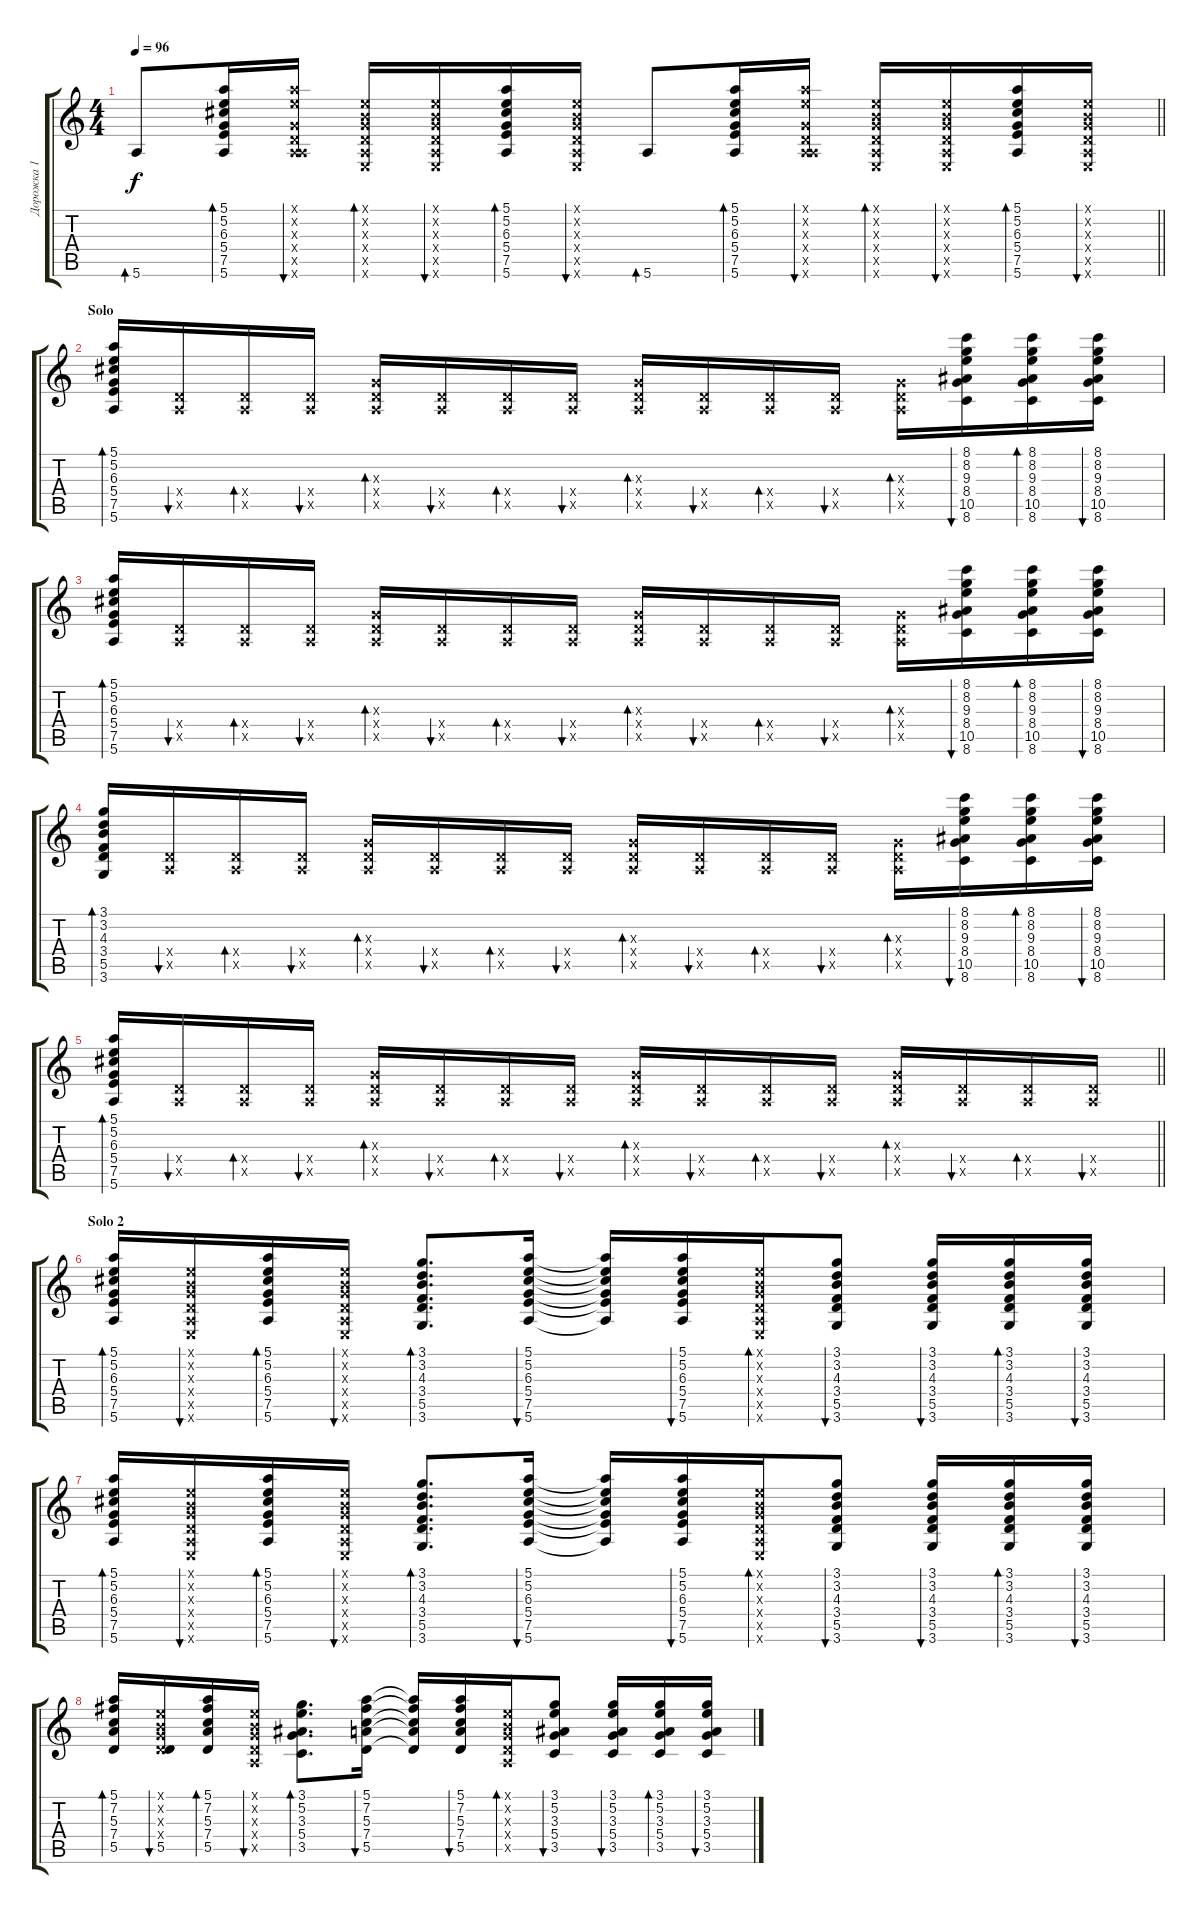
\track ("Дорожка 1" "Дорожка 1") {instrument acousticguitarsteel}
\staff {score tabs}
\tuning (E4 B3 G3 D3 A2 E2) {hide}
\ts (4 4)
\tempo 96
\clef g2
\barLineRight lightlight
\ks c
5.6.8{bd 30 dy f} (5.1 5.2 6.3 5.4 7.5 5.6).16{bd 30} (5.1{x} 5.2{x} 0.3{x} 0.4{x} 0.5{x} 5.6{x}).16{bu 30} (0.1{x} 0.2{x} 0.3{x} 0.4{x} 0.5{x} 0.6{x}).16{bd 30} (0.1{x} 0.2{x} 0.3{x} 0.4{x} 0.5{x} 0.6{x}).16{bu 30} (5.1 5.2 6.3 5.4 7.5 5.6).16{bd 30} (0.1{x} 0.2{x} 0.3{x} 0.4{x} 0.5{x} 0.6{x}).16{bu 30} 5.6.8{bd 30} (5.1 5.2 6.3 5.4 7.5 5.6).16{bd 30} (5.1{x} 5.2{x} 0.3{x} 0.4{x} 0.5{x} 5.6{x}).16{bu 30} (0.1{x} 0.2{x} 0.3{x} 0.4{x} 0.5{x} 0.6{x}).16{bd 30} (0.1{x} 0.2{x} 0.3{x} 0.4{x} 0.5{x} 0.6{x}).16{bu 30} (5.1 5.2 6.3 5.4 7.5 5.6).16{bd 30} (0.1{x} 0.2{x} 0.3{x} 0.4{x} 0.5{x} 0.6{x}).16{bu 30} |
\section ("" "Solo")
(5.1 5.2 6.3 5.4 7.5 5.6).16{bd 60} (0.4{x} 0.5{x}).16{bu 60} (0.4{x} 0.5{x}).16{bd 60} (0.4{x} 0.5{x}).16{bu 60} (0.3{x} 0.4{x} 0.5{x}).16{bd 60} (0.4{x} 0.5{x}).16{bu 60} (0.4{x} 0.5{x}).16{bd 60} (0.4{x} 0.5{x}).16{bu 60} (0.3{x} 0.4{x} 0.5{x}).16{bd 60} (0.4{x} 0.5{x}).16{bu 60} (0.4{x} 0.5{x}).16{bd 60} (0.4{x} 0.5{x}).16{bu 60} (0.3{x} 0.4{x} 0.5{x}).16{bd 60} (8.1 8.2 9.3 8.4 10.5 8.6).16{bu 60} (8.1 8.2 9.3 8.4 10.5 8.6).16{bd 60} (8.1 8.2 9.3 8.4 10.5 8.6).16{bu 60} |
(5.1 5.2 6.3 5.4 7.5 5.6).16{bd 60} (0.4{x} 0.5{x}).16{bu 60} (0.4{x} 0.5{x}).16{bd 60} (0.4{x} 0.5{x}).16{bu 60} (0.3{x} 0.4{x} 0.5{x}).16{bd 60} (0.4{x} 0.5{x}).16{bu 60} (0.4{x} 0.5{x}).16{bd 60} (0.4{x} 0.5{x}).16{bu 60} (0.3{x} 0.4{x} 0.5{x}).16{bd 60} (0.4{x} 0.5{x}).16{bu 60} (0.4{x} 0.5{x}).16{bd 60} (0.4{x} 0.5{x}).16{bu 60} (0.3{x} 0.4{x} 0.5{x}).16{bd 60} (8.1 8.2 9.3 8.4 10.5 8.6).16{bu 60} (8.1 8.2 9.3 8.4 10.5 8.6).16{bd 60} (8.1 8.2 9.3 8.4 10.5 8.6).16{bu 60} |
(3.1 3.2 4.3 3.4 5.5 3.6).16{bd 60} (0.4{x} 0.5{x}).16{bu 60} (0.4{x} 0.5{x}).16{bd 60} (0.4{x} 0.5{x}).16{bu 60} (0.3{x} 0.4{x} 0.5{x}).16{bd 60} (0.4{x} 0.5{x}).16{bu 60} (0.4{x} 0.5{x}).16{bd 60} (0.4{x} 0.5{x}).16{bu 60} (0.3{x} 0.4{x} 0.5{x}).16{bd 60} (0.4{x} 0.5{x}).16{bu 60} (0.4{x} 0.5{x}).16{bd 60} (0.4{x} 0.5{x}).16{bu 60} (0.3{x} 0.4{x} 0.5{x}).16{bd 60} (8.1 8.2 9.3 8.4 10.5 8.6).16{bu 60} (8.1 8.2 9.3 8.4 10.5 8.6).16{bd 60} (8.1 8.2 9.3 8.4 10.5 8.6).16{bu 60} |
\barLineRight lightlight
(5.1 5.2 6.3 5.4 7.5 5.6).16{bd 60} (0.4{x} 0.5{x}).16{bu 60} (0.4{x} 0.5{x}).16{bd 60} (0.4{x} 0.5{x}).16{bu 60} (0.3{x} 0.4{x} 0.5{x}).16{bd 60} (0.4{x} 0.5{x}).16{bu 60} (0.4{x} 0.5{x}).16{bd 60} (0.4{x} 0.5{x}).16{bu 60} (0.3{x} 0.4{x} 0.5{x}).16{bd 60} (0.4{x} 0.5{x}).16{bu 60} (0.4{x} 0.5{x}).16{bd 60} (0.4{x} 0.5{x}).16{bu 60} (0.3{x} 0.4{x} 0.5{x}).16{bd 60} (0.4{x} 0.5{x}).16{bu 60} (0.4{x} 0.5{x}).16{bd 60} (0.4{x} 0.5{x}).16{bu 60} |
\section ("" "Solo 2")
(5.1 5.2 6.3 5.4 7.5 5.6).16{bd 30} (0.1{x} 0.2{x} 0.3{x} 0.4{x} 0.5{x} 0.6{x}).16{bu 30} (5.1 5.2 6.3 5.4 7.5 5.6).16{bd 30} (0.1{x} 0.2{x} 0.3{x} 0.4{x} 0.5{x} 0.6{x}).16{bu 30} (3.1 3.2 4.3 3.4 5.5 3.6).8{d bd 30} (5.1 5.2 6.3 5.4 7.5 5.6).16{bu 60} (5.1{t} 5.2{t} 6.3{t} 5.4{t} 7.5{t} 5.6{t}).16 (5.1 5.2 6.3 5.4 7.5 5.6).16{bu 30} (0.1{x} 0.2{x} 0.3{x} 0.4{x} 0.5{x} 0.6{x}).16{bd 30} (3.1 3.2 4.3 3.4 5.5 3.6).8{bu 30} (3.1 3.2 4.3 3.4 5.5 3.6).16{bu 30} (3.1 3.2 4.3 3.4 5.5 3.6).16{bd 30} (3.1 3.2 4.3 3.4 5.5 3.6).16{bu 30} |
(5.1 5.2 6.3 5.4 7.5 5.6).16{bd 30} (0.1{x} 0.2{x} 0.3{x} 0.4{x} 0.5{x} 0.6{x}).16{bu 30} (5.1 5.2 6.3 5.4 7.5 5.6).16{bd 30} (0.1{x} 0.2{x} 0.3{x} 0.4{x} 0.5{x} 0.6{x}).16{bu 30} (3.1 3.2 4.3 3.4 5.5 3.6).8{d bd 30} (5.1 5.2 6.3 5.4 7.5 5.6).16{bu 60} (5.1{t} 5.2{t} 6.3{t} 5.4{t} 7.5{t} 5.6{t}).16 (5.1 5.2 6.3 5.4 7.5 5.6).16{bu 30} (0.1{x} 0.2{x} 0.3{x} 0.4{x} 0.5{x} 0.6{x}).16{bd 30} (3.1 3.2 4.3 3.4 5.5 3.6).8{bu 30} (3.1 3.2 4.3 3.4 5.5 3.6).16{bu 30} (3.1 3.2 4.3 3.4 5.5 3.6).16{bd 30} (3.1 3.2 4.3 3.4 5.5 3.6).16{bu 30} |
(5.1 7.2 5.3 7.4 5.5).16{bd 30} (0.1{x} 0.2{x} 0.3{x} 0.4{x} 5.5).16{bu 30} (5.1 7.2 5.3 7.4 5.5).16{bd 30} (0.1{x} 0.2{x} 0.3{x} 0.4{x} 0.5{x}).16{bu 30} (3.1 5.2 3.3 5.4 3.5).8{d bd 30} (5.1 7.2 5.3 7.4 5.5).16{bu 60} (5.1{t} 7.2{t} 5.3{t} 7.4{t} 5.5{t}).16 (5.1 7.2 5.3 7.4 5.5).16{bu 30} (0.1{x} 0.2{x} 0.3{x} 0.4{x} 0.5{x}).16{bd 30} (3.1 5.2 3.3 5.4 3.5).8{bu 30} (3.1 5.2 3.3 5.4 3.5).16{bu 30} (3.1 5.2 3.3 5.4 3.5).16{bd 30} (3.1 5.2 3.3 5.4 3.5).16{bu 30}
